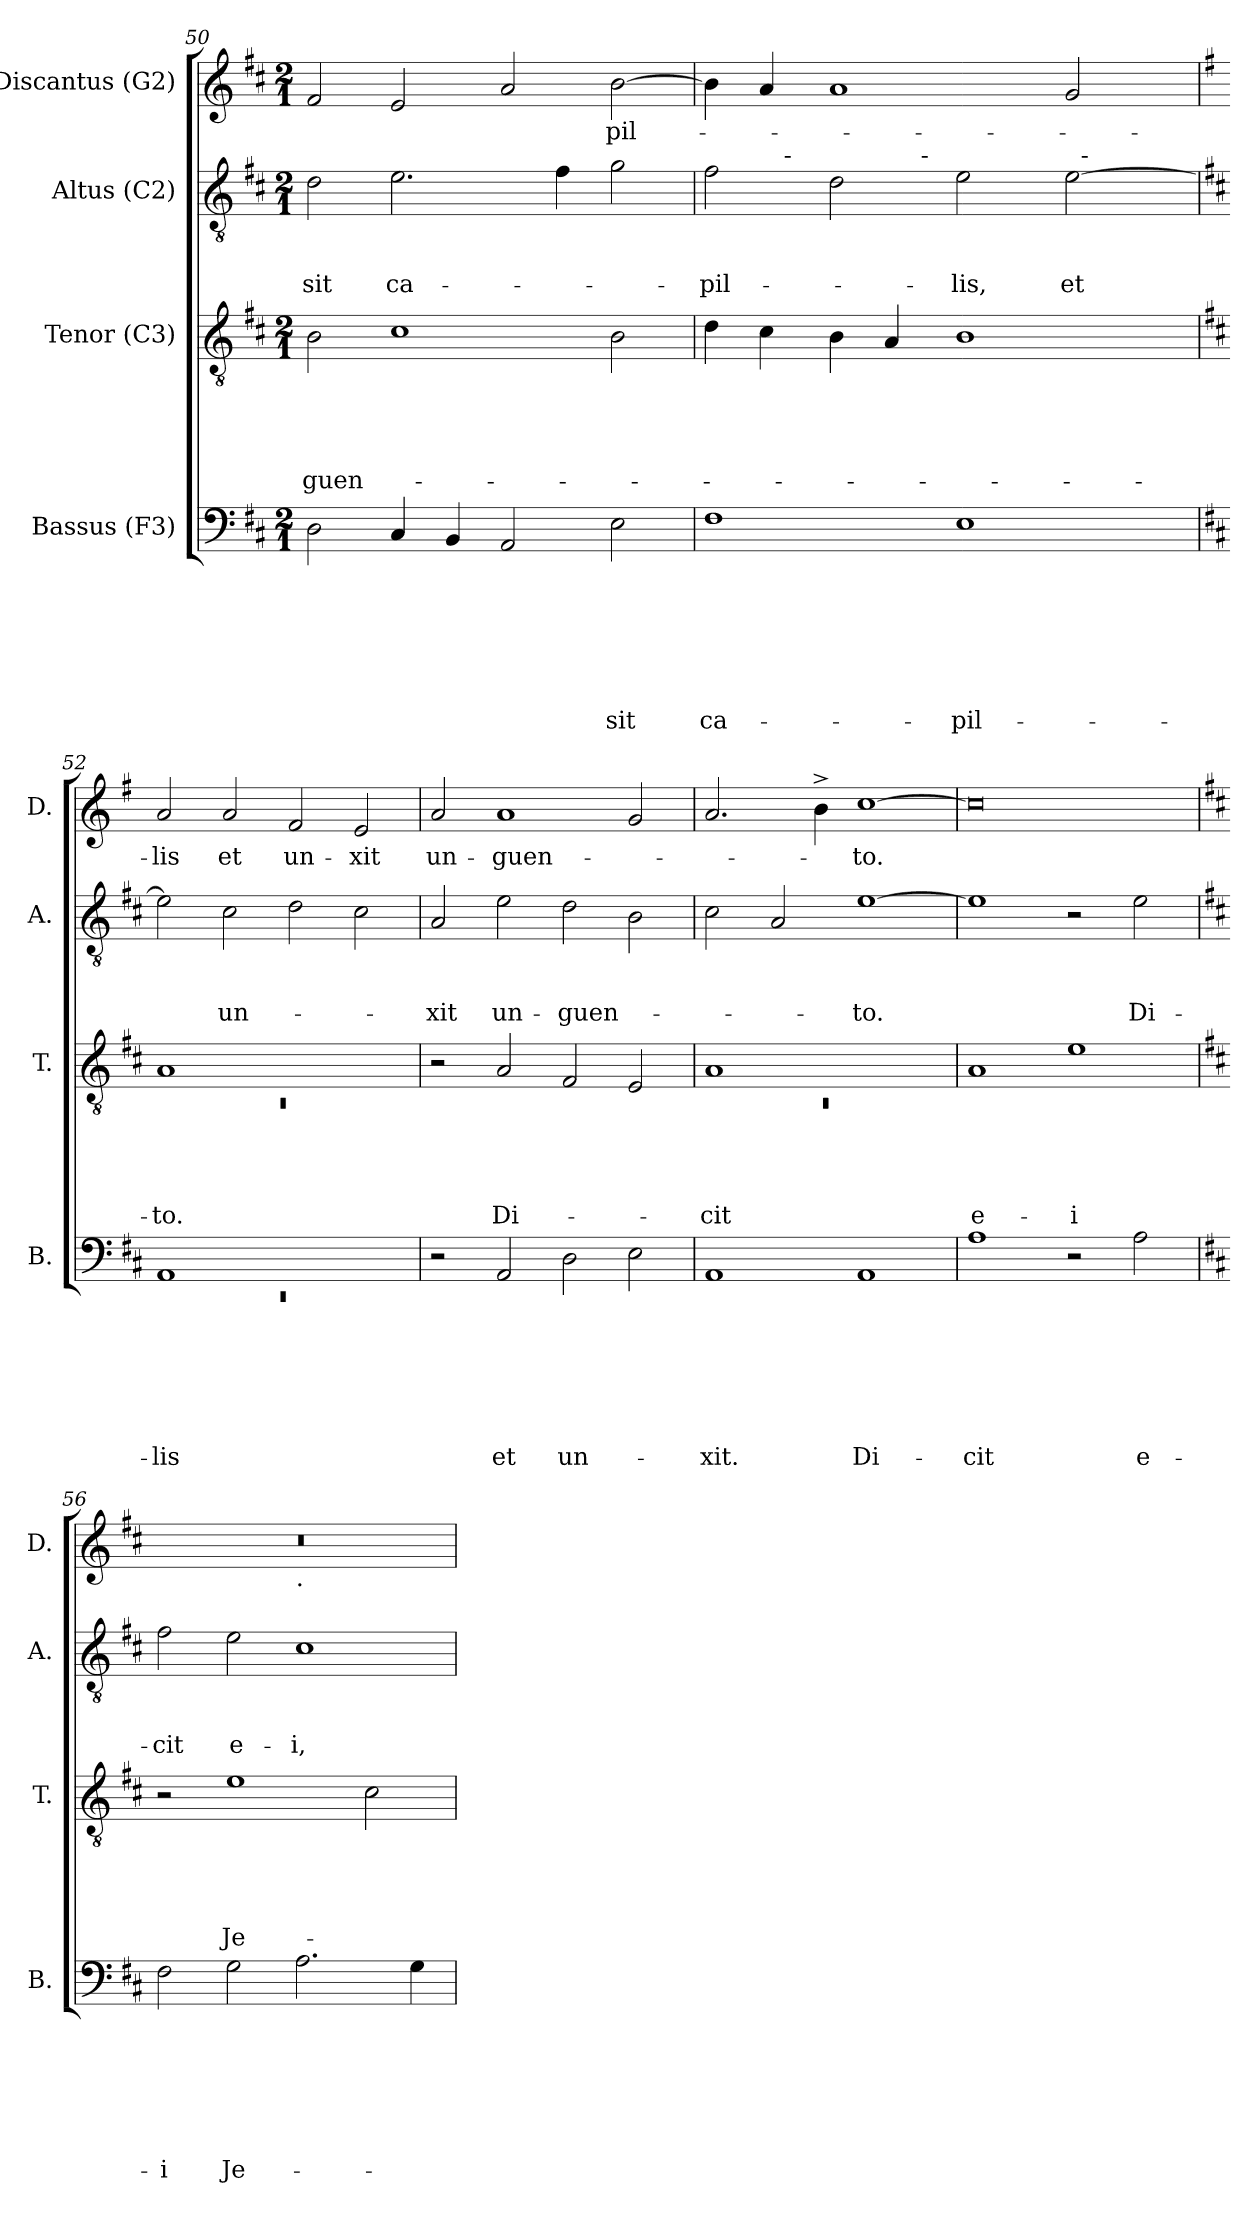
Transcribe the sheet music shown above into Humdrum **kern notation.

**kern	**text	**text	**text	**text	**text	**text	**text	**kern	**text	**text	**text	**text	**text	**kern	**text	**text	**text	**kern	**text
*part4	*part4	*part4	*part4	*part4	*part4	*part4	*part4	*part3	*part3	*part3	*part3	*part3	*part3	*part2	*part2	*part2	*part2	*part1	*part1
*staff4	*staff4	*staff4	*staff4	*staff4	*staff4	*staff4	*staff4	*staff3	*staff3	*staff3	*staff3	*staff3	*staff3	*staff2	*staff2	*staff2	*staff2	*staff1	*staff1
*I"Bassus (F3)	*	*	*	*	*	*	*	*I"Tenor (C3)	*	*	*	*	*	*I"Altus (C2)	*	*	*	*I"Discantus (G2)	*
*I'B.	*	*	*	*	*	*	*	*I'T.	*	*	*	*	*	*I'A.	*	*	*	*I'D.	*
*clefF4	*	*	*	*	*	*	*	*clefGv2	*	*	*	*	*	*clefGv2	*	*	*	*clefG2	*
*k[f#c#]	*	*	*	*	*	*	*	*k[f#c#]	*	*	*	*	*	*k[f#c#]	*	*	*	*k[f#c#]	*
*D:	*	*	*	*	*	*	*	*D:	*	*	*	*	*	*D:	*	*	*	*D:	*
*M2/1	*	*	*	*	*	*	*	*M2/1	*	*	*	*	*	*M2/1	*	*	*	*M2/1	*
=50	=50	=50	=50	=50	=50	=50	=50	=50	=50	=50	=50	=50	=50	=50	=50	=50	=50	=50	=50
!	!	!	!	!	!	!	!	!	!	!	!	!	!LO:LY:b	!	!	!	!LO:LY:b	!	!
2D\	.	.	.	.	.	.	.	2B\	.	.	.	.	-guen-	2d\	.	.	-sit	2f#/	.
!	!	!	!	!	!	!	!	!	!	!	!	!	!	!	!	!	!LO:LY:b	!	!
4C#/	.	.	.	.	.	.	.	1c#	.	.	.	.	.	2.e\	.	.	ca-	2e/	.
4BB/	.	.	.	.	.	.	.	.	.	.	.	.	.	.	.	.	.	.	.
2AA/	.	.	.	.	.	.	.	.	.	.	.	.	.	.	.	.	.	2a/	.
.	.	.	.	.	.	.	.	.	.	.	.	.	.	4f#\	.	.	.	.	.
!	!	!	!	!	!	!	!LO:LY:b	!	!	!	!	!	!	!	!	!	!	!	!LO:LY:b
2E\	.	.	.	.	.	.	-sit	2B\	.	.	.	.	.	2g\	.	.	.	[<2b\	-pil-
!!LO:LB:g=z
=51	=51	=51	=51	=51	=51	=51	=51	=51	=51	=51	=51	=51	=51	=51	=51	=51	=51	=51	=51
!	!	!	!	!	!	!	!LO:LY:b	!	!	!	!	!	!	!	!	!	!LO:LY:b	!	!
*	*	*	*	*	*	*	*	*	*	*	*	*	*	*^	*	*	*	*	*
*	*	*	*	*	*	*	*	*	*	*	*	*	*	*	*^	*	*	*	*	*
*	*	*	*	*	*	*	*	*	*	*	*	*	*	*	*	*^	*	*	*	*	*
1F#	.	.	.	.	.	.	ca-	4d\	.	.	.	.	.	2f#\	4ryy	2..ryy	1ryy	.	.	-pil-	4b\]	.
.	.	.	.	.	.	.	.	4c#\	.	.	.	.	.	.	16ryy	.	.	.	.	.	4a/	.
!	!	!	!	!	!	!	!	!	!	!	!	!	!	!	!LO:TX:a:t=-	!	!	!	!	!	!	!
.	.	.	.	.	.	.	.	.	.	.	.	.	.	.	1ryy	.	.	.	.	.	.	.
.	.	.	.	.	.	.	.	4B\	.	.	.	.	.	2d\	.	.	.	.	.	.	1a	.
.	.	.	.	.	.	.	.	4A/	.	.	.	.	.	.	.	.	.	.	.	.	.	.
!	!	!	!	!	!	!	!	!	!	!	!	!	!	!	!	!LO:TX:a:t=-	!	!	!	!	!	!
.	.	.	.	.	.	.	.	.	.	.	.	.	.	.	.	1ryy	.	.	.	.	.	.
!	!	!	!	!	!	!	!LO:LY:b	!	!	!	!	!	!	!	!	!	!	!	!	!LO:LY:b	!	!
1E	.	.	.	.	.	.	-pil-	1B	.	.	.	.	.	2e\	.	.	2ryy	.	.	-lis,	.	.
.	.	.	.	.	.	.	.	.	.	.	.	.	.	.	2ryy	.	.	.	.	.	.	.
!	!	!	!	!	!	!	!	!	!	!	!	!	!	!	!	!	!	!	!	!LO:LY:b	!	!
.	.	.	.	.	.	.	.	.	.	.	.	.	.	[>2e\	.	.	32ryy	.	.	et	2g/	.
!	!	!	!	!	!	!	!	!	!	!	!	!	!	!	!	!	!LO:TX:a:t=-	!	!	!	!	!
.	.	.	.	.	.	.	.	.	.	.	.	.	.	.	.	.	4...ryy	.	.	.	.	.
.	.	.	.	.	.	.	.	.	.	.	.	.	.	.	8.ryy	.	.	.	.	.	.	.
.	.	.	.	.	.	.	.	.	.	.	.	.	.	.	.	8ryy	.	.	.	.	.	.
*	*	*	*	*	*	*	*	*	*	*	*	*	*	*v	*v	*v	*v	*	*	*	*	*
=52	=52	=52	=52	=52	=52	=52	=52	=52	=52	=52	=52	=52	=52	=52	=52	=52	=52	=52	=52
*	*	*	*	*	*	*	*	*	*	*	*	*	*	*	*	*	*	*k[f#]	*
*	*	*	*	*	*	*	*	*	*	*	*	*	*	*	*	*	*	*G:	*
*^	*	*	*	*	*	*	*	*^	*	*	*	*	*	*^	*	*	*	*	*
*	*	*	*	*	*	*	*	*	*	*	*	*	*	*	*	*	*^	*	*	*	*	*
*	*	*	*	*	*	*	*	*	*	*	*	*	*	*	*	*	*	*^	*	*	*	*	*
!	!LO:N:vis=1	!	!	!	!	!	!	!LO:LY:b	!	!LO:N:vis=1	!	!	!	!	!LO:LY:b	!	!	!	!	!	!	!	!	!LO:LY:b
*	*	*	*	*	*	*	*	*	*	*	*	*	*	*	*	*v	*v	*v	*v	*	*	*	*	*
1AA	0rEE	.	.	.	.	.	.	-lis	1A	0rC	.	.	.	.	-to.	2e\]	.	.	.	2a/	-lis
!	!	!	!	!	!	!	!	!	!	!	!	!	!	!	!	!	!	!	!LO:LY:b	!	!LO:LY:b
.	.	.	.	.	.	.	.	.	.	.	.	.	.	.	.	2c#\	.	.	un-	2a/	et
!	!	!	!	!	!	!	!	!	!	!	!	!	!	!	!	!	!	!	!	!	!LO:LY:b
1ryy	.	.	.	.	.	.	.	.	1ryy	.	.	.	.	.	.	2d\	.	.	.	2f#/	un-
!	!	!	!	!	!	!	!	!	!	!	!	!	!	!	!	!	!	!	!	!	!LO:LY:b
.	.	.	.	.	.	.	.	.	.	.	.	.	.	.	.	2c#\	.	.	.	2e/	-xit
*v	*v	*	*	*	*	*	*	*	*	*	*	*	*	*	*	*	*	*	*	*	*
*	*	*	*	*	*	*	*	*v	*v	*	*	*	*	*	*	*	*	*	*	*
=53	=53	=53	=53	=53	=53	=53	=53	=53	=53	=53	=53	=53	=53	=53	=53	=53	=53	=53	=53
!	!	!	!	!	!	!	!	!	!	!	!	!	!	!	!	!	!LO:LY:b	!	!LO:LY:b
2r	.	.	.	.	.	.	.	2r	.	.	.	.	.	2A/	.	.	-xit	2a/	un-
!	!	!	!	!	!	!	!LO:LY:b	!	!	!	!	!	!LO:LY:b	!	!	!	!LO:LY:b	!	!LO:LY:b
2AA/	.	.	.	.	.	.	et	2A/	.	.	.	.	Di-	2e\	.	.	un-	1a	-guen-
!	!	!	!	!	!	!	!LO:LY:b	!	!	!	!	!	!	!	!	!	!LO:LY:b	!	!
2D\	.	.	.	.	.	.	un-	2F#/	.	.	.	.	.	2d\	.	.	-guen-	.	.
2E\	.	.	.	.	.	.	.	2E/	.	.	.	.	.	2B\	.	.	.	2g/	.
=54	=54	=54	=54	=54	=54	=54	=54	=54	=54	=54	=54	=54	=54	=54	=54	=54	=54	=54	=54
*	*	*	*	*	*	*	*	*^	*	*	*	*	*	*	*	*	*	*	*
!	!	!	!	!	!	!	!LO:LY:b	!	!LO:N:vis=1	!	!	!	!	!LO:LY:b	!	!	!	!	!	!
1AA	.	.	.	.	.	.	-xit.	1A	0rC	.	.	.	.	-cit	2c#\	.	.	.	2.a/	.
.	.	.	.	.	.	.	.	.	.	.	.	.	.	.	2A/	.	.	.	.	.
.	.	.	.	.	.	.	.	.	.	.	.	.	.	.	.	.	.	.	4b^>\	.
!	!	!	!	!	!	!	!LO:LY:b	!	!	!	!	!	!	!	!	!	!	!LO:LY:b	!	!LO:LY:b
1AA	.	.	.	.	.	.	Di-	1ryy	.	.	.	.	.	.	[>1e	.	.	-to.	[>1cc	-to.
*	*	*	*	*	*	*	*	*v	*v	*	*	*	*	*	*	*	*	*	*	*
=55	=55	=55	=55	=55	=55	=55	=55	=55	=55	=55	=55	=55	=55	=55	=55	=55	=55	=55	=55
!	!	!	!	!	!	!	!LO:LY:b	!	!	!	!	!	!LO:LY:b:rj	!	!	!	!	!	!
1A	.	.	.	.	.	.	-cit	1A	.	.	.	.	e-	1e]	.	.	.	0cc]	.
!	!	!	!	!	!	!	!	!	!	!	!	!	!LO:LY:b:rj	!	!	!	!	!	!
2r	.	.	.	.	.	.	.	1e	.	.	.	.	-i	2r	.	.	.	.	.
!	!	!	!	!	!	!	!LO:LY:b:rj	!	!	!	!	!	!	!	!	!	!LO:LY:b	!	!
2A\	.	.	.	.	.	.	e-	.	.	.	.	.	.	2e\	.	.	Di-	.	.
!!LO:LB:g=z
=56	=56	=56	=56	=56	=56	=56	=56	=56	=56	=56	=56	=56	=56	=56	=56	=56	=56	=56	=56
*	*	*	*	*	*	*	*	*	*	*	*	*	*	*	*	*	*	*k[f#c#]	*
*	*	*	*	*	*	*	*	*	*	*	*	*	*	*	*	*	*	*D:	*
!	!	!	!	!	!	!	!LO:LY:b:rj	!	!	!	!	!	!	!	!	!	!LO:LY:b	!	!
*	*	*	*	*	*	*	*	*	*	*	*	*	*	*	*	*	*	*^	*
2F#\	.	.	.	.	.	.	-i	2r	.	.	.	.	.	2f#\	.	.	-cit	0r	1ryy	.
!	!	!	!	!	!	!	!LO:LY:b	!	!	!	!	!	!LO:LY:b	!	!	!	!LO:LY:b	!	!	!
2G\	.	.	.	.	.	.	Je-	1e	.	.	.	.	Je-	2e\	.	.	e-	.	.	.
!	!	!	!	!	!	!	!	!	!	!	!	!	!	!	!	!	!	!	!LO:TX:b:t=.	!
!	!	!	!	!	!	!	!	!	!	!	!	!	!	!	!	!	!LO:LY:b	!	!	!
2.A\	.	.	.	.	.	.	.	.	.	.	.	.	.	1c#	.	.	-i,	.	1ryy	.
.	.	.	.	.	.	.	.	2c#\	.	.	.	.	.	.	.	.	.	.	.	.
4G\	.	.	.	.	.	.	.	.	.	.	.	.	.	.	.	.	.	.	.	.
*	*	*	*	*	*	*	*	*	*	*	*	*	*	*	*	*	*	*v	*v	*
=	=	=	=	=	=	=	=	=	=	=	=	=	=	=	=	=	=	=	=
*-	*-	*-	*-	*-	*-	*-	*-	*-	*-	*-	*-	*-	*-	*-	*-	*-	*-	*-	*-
